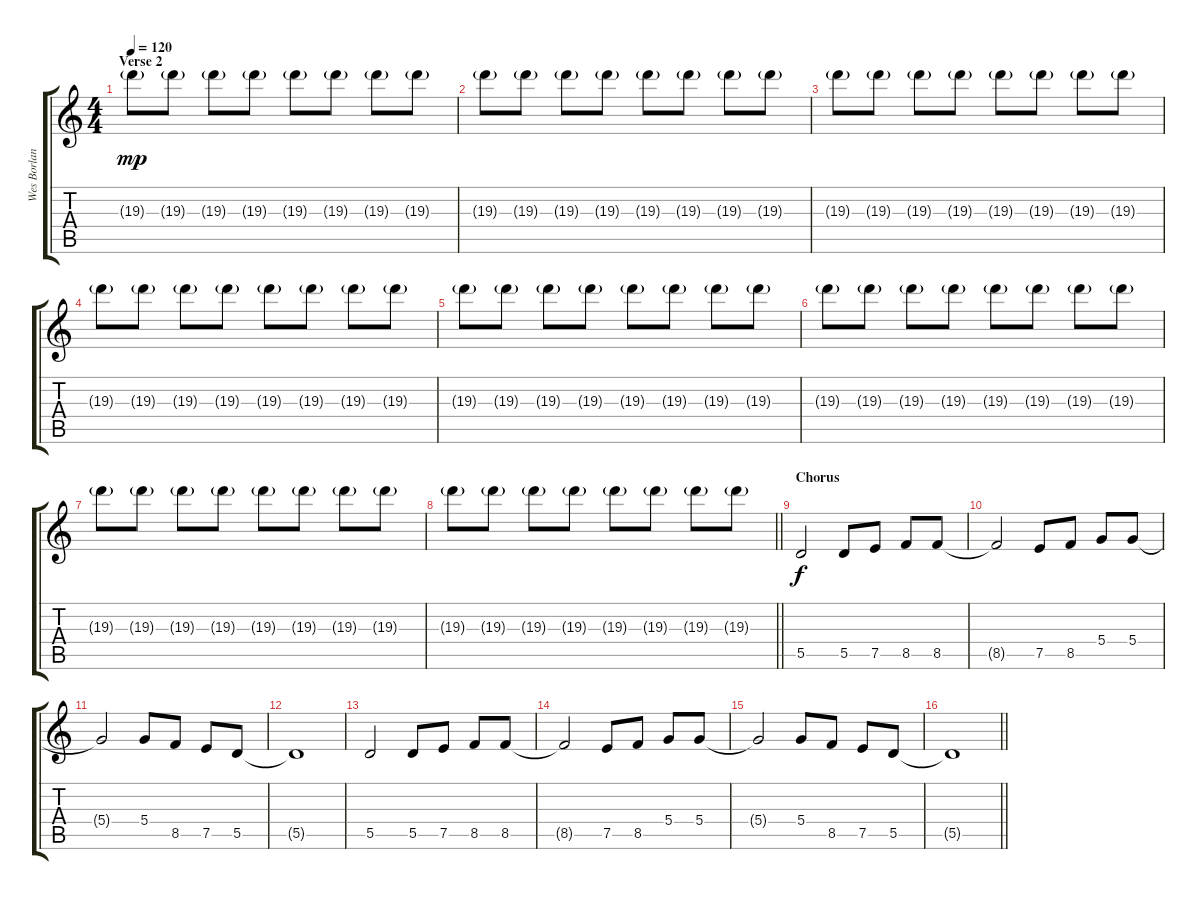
\track ("Wes Borland (2nd Guitar)" "Wes Borlan") {instrument distortionguitar}
\staff {score tabs}
\tuning (E4 B3 G3 D3 A2 D2) {hide}
\ts (4 4)
\section ("" "Verse 2")
\tempo 120
\clef g2
\ks c
19.3{g}.8{dy mp} 19.3{g}.8 19.3{g}.8 19.3{g}.8 19.3{g}.8 19.3{g}.8 19.3{g}.8 19.3{g}.8 |
19.3{g}.8 19.3{g}.8 19.3{g}.8 19.3{g}.8 19.3{g}.8 19.3{g}.8 19.3{g}.8 19.3{g}.8 |
19.3{g}.8 19.3{g}.8 19.3{g}.8 19.3{g}.8 19.3{g}.8 19.3{g}.8 19.3{g}.8 19.3{g}.8 |
19.3{g}.8 19.3{g}.8 19.3{g}.8 19.3{g}.8 19.3{g}.8 19.3{g}.8 19.3{g}.8 19.3{g}.8 |
19.3{g}.8 19.3{g}.8 19.3{g}.8 19.3{g}.8 19.3{g}.8 19.3{g}.8 19.3{g}.8 19.3{g}.8 |
19.3{g}.8 19.3{g}.8 19.3{g}.8 19.3{g}.8 19.3{g}.8 19.3{g}.8 19.3{g}.8 19.3{g}.8 |
19.3{g}.8 19.3{g}.8 19.3{g}.8 19.3{g}.8 19.3{g}.8 19.3{g}.8 19.3{g}.8 19.3{g}.8 |
\barLineRight lightlight
19.3{g}.8 19.3{g}.8 19.3{g}.8 19.3{g}.8 19.3{g}.8 19.3{g}.8 19.3{g}.8 19.3{g}.8 |
\section ("" "Chorus")
5.5.2{dy f} 5.5.8 7.5.8 8.5.8 8.5.8 |
8.5{t}.2 7.5.8 8.5.8 5.4.8 5.4.8 |
5.4{t}.2 5.4.8 8.5.8 7.5.8 5.5.8 |
5.5{t}.1 |
5.5.2 5.5.8 7.5.8 8.5.8 8.5.8 |
8.5{t}.2 7.5.8 8.5.8 5.4.8 5.4.8 |
5.4{t}.2 5.4.8 8.5.8 7.5.8 5.5.8 |
\barLineRight lightlight
5.5{t}.1
